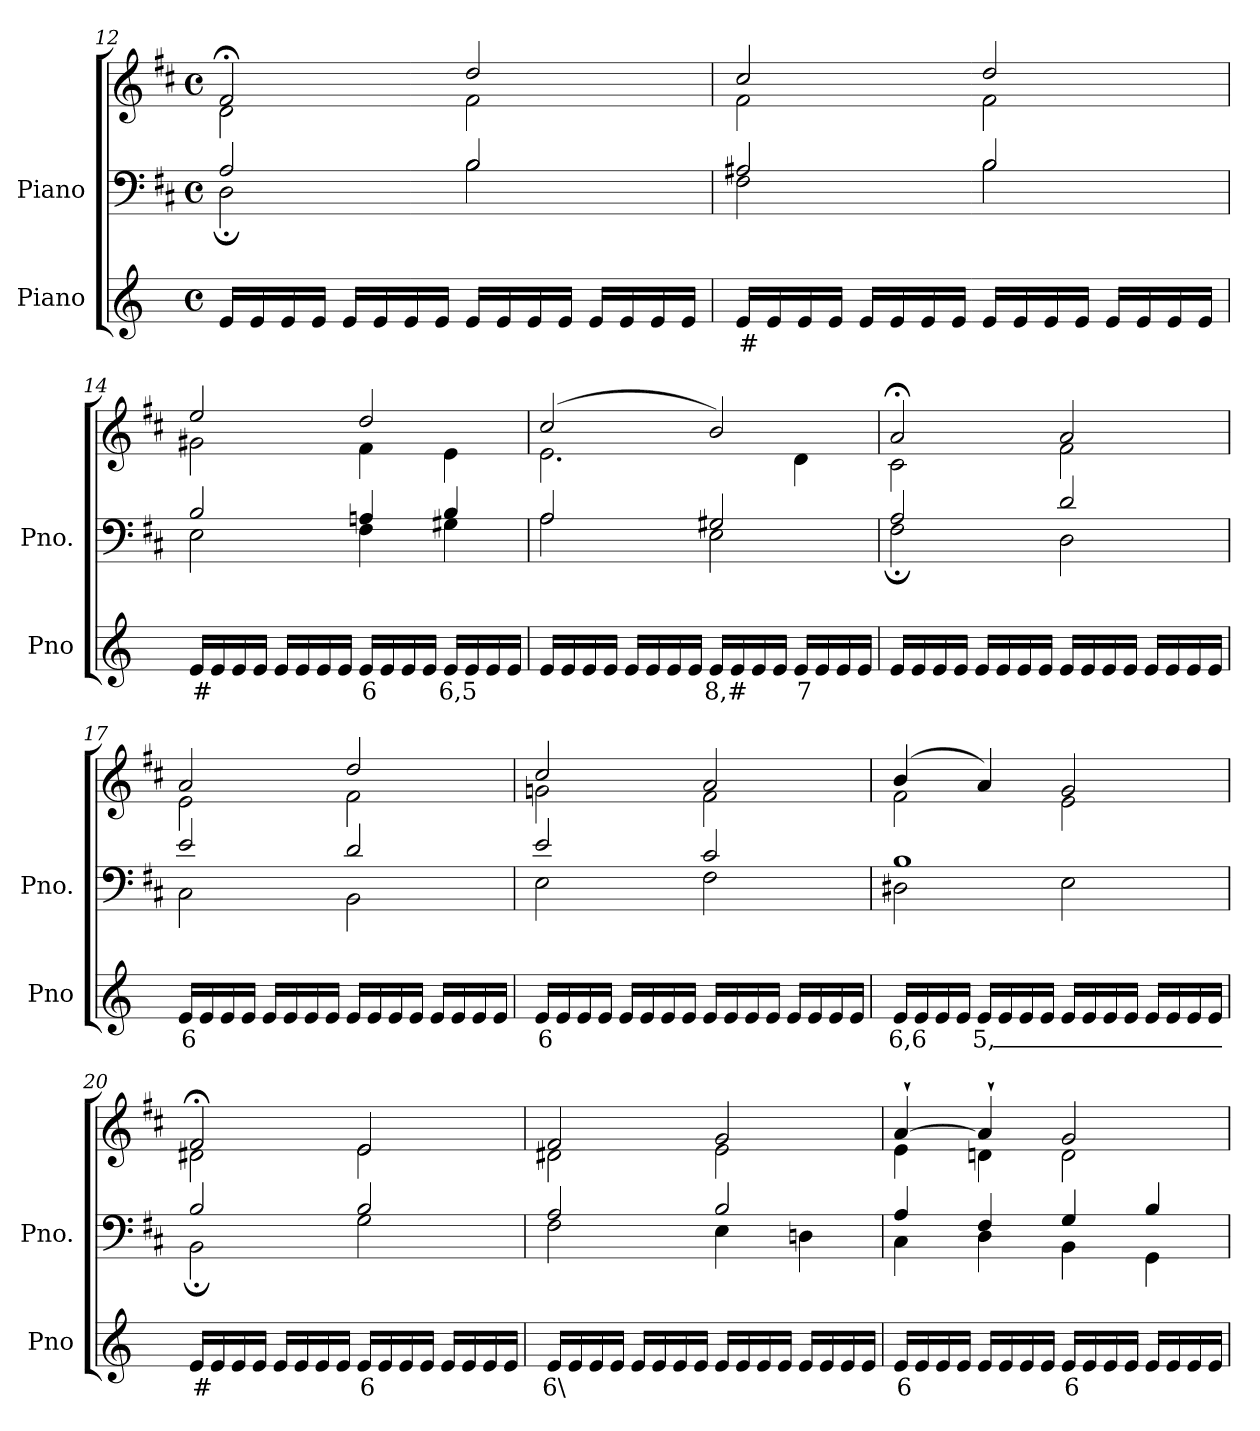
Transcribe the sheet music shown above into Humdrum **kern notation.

**kern	**text	**kern	**kern
*part2	*part2	*part1	*part1
*staff3	*staff3	*staff2	*staff1
*I"Piano	*	*I"Piano	*
*I'Pno	*	*I'Pno.	*
*clefG2	*	*clefF4	*clefG2
*k[]	*	*k[f#c#]	*k[f#c#]
*M4/4	*	*M4/4	*M4/4
*met(c)	*	*met(c)	*met(c)
=12	=12	=12	=12
*	*	*^	*^
16e/LL	.	2A/	2D;\	2f#;</	2d\
16e/	.	.	.	.	.
16e/	.	.	.	.	.
16e/JJ	.	.	.	.	.
16e/LL	.	.	.	.	.
16e/	.	.	.	.	.
16e/	.	.	.	.	.
16e/JJ	.	.	.	.	.
16e/LL	.	2B/	2B\	2dd/	2f#\
16e/	.	.	.	.	.
16e/	.	.	.	.	.
16e/JJ	.	.	.	.	.
16e/LL	.	.	.	.	.
16e/	.	.	.	.	.
16e/	.	.	.	.	.
16e/JJ	.	.	.	.	.
=13	=13	=13	=13	=13	=13
!	!LO:LY:b	!	!	!	!
16e/LL	#	2A#X/	2F#\	2cc#/	2f#\
16e/	.	.	.	.	.
16e/	.	.	.	.	.
16e/JJ	.	.	.	.	.
16e/LL	.	.	.	.	.
16e/	.	.	.	.	.
16e/	.	.	.	.	.
16e/JJ	.	.	.	.	.
16e/LL	.	2B/	2B\	2dd/	2f#\
16e/	.	.	.	.	.
16e/	.	.	.	.	.
16e/JJ	.	.	.	.	.
16e/LL	.	.	.	.	.
16e/	.	.	.	.	.
16e/	.	.	.	.	.
16e/JJ	.	.	.	.	.
=14	=14	=14	=14	=14	=14
!	!LO:LY:b	!	!	!	!
16e/LL	#	2B/	2E\	2ee/	2g#X\
16e/	.	.	.	.	.
16e/	.	.	.	.	.
16e/JJ	.	.	.	.	.
16e/LL	.	.	.	.	.
16e/	.	.	.	.	.
16e/	.	.	.	.	.
16e/JJ	.	.	.	.	.
!	!LO:LY:b	!	!	!	!
16e/LL	6	4An/	4F#\	2dd/	4f#\
16e/	.	.	.	.	.
16e/	.	.	.	.	.
16e/JJ	.	.	.	.	.
!	!LO:LY:b	!	!	!	!
16e/LL	6,5	4B/	4G#X\	.	4e\
16e/	.	.	.	.	.
16e/	.	.	.	.	.
16e/JJ	.	.	.	.	.
=15	=15	=15	=15	=15	=15
16e/LL	.	2A/	2A\	(>2cc#/	2.e\
16e/	.	.	.	.	.
16e/	.	.	.	.	.
16e/JJ	.	.	.	.	.
16e/LL	.	.	.	.	.
16e/	.	.	.	.	.
16e/	.	.	.	.	.
16e/JJ	.	.	.	.	.
!	!LO:LY:b	!	!	!	!
16e/LL	8,#	2G#X/	2E\	2b/)	.
16e/	.	.	.	.	.
16e/	.	.	.	.	.
16e/JJ	.	.	.	.	.
!	!LO:LY:b	!	!	!	!
16e/LL	7	.	.	.	4d\
16e/	.	.	.	.	.
16e/	.	.	.	.	.
16e/JJ	.	.	.	.	.
=16	=16	=16	=16	=16	=16
16e/LL	.	2A/	2F#;\	2a;</	2c#\
16e/	.	.	.	.	.
16e/	.	.	.	.	.
16e/JJ	.	.	.	.	.
16e/LL	.	.	.	.	.
16e/	.	.	.	.	.
16e/	.	.	.	.	.
16e/JJ	.	.	.	.	.
16e/LL	.	2d/	2D\	2a/	2f#\
16e/	.	.	.	.	.
16e/	.	.	.	.	.
16e/JJ	.	.	.	.	.
16e/LL	.	.	.	.	.
16e/	.	.	.	.	.
16e/	.	.	.	.	.
16e/JJ	.	.	.	.	.
=17	=17	=17	=17	=17	=17
!	!LO:LY:b	!	!	!	!
16e/LL	6	2e/	2C#\	2a/	2e\
16e/	.	.	.	.	.
16e/	.	.	.	.	.
16e/JJ	.	.	.	.	.
16e/LL	.	.	.	.	.
16e/	.	.	.	.	.
16e/	.	.	.	.	.
16e/JJ	.	.	.	.	.
16e/LL	.	2d/	2BB\	2dd/	2f#\
16e/	.	.	.	.	.
16e/	.	.	.	.	.
16e/JJ	.	.	.	.	.
16e/LL	.	.	.	.	.
16e/	.	.	.	.	.
16e/	.	.	.	.	.
16e/JJ	.	.	.	.	.
=18	=18	=18	=18	=18	=18
!	!LO:LY:b	!	!	!	!
16e/LL	6	2e/	2E\	2cc#/	2gn\
16e/	.	.	.	.	.
16e/	.	.	.	.	.
16e/JJ	.	.	.	.	.
16e/LL	.	.	.	.	.
16e/	.	.	.	.	.
16e/	.	.	.	.	.
16e/JJ	.	.	.	.	.
16e/LL	.	2c#/	2F#\	2a/	2f#\
16e/	.	.	.	.	.
16e/	.	.	.	.	.
16e/JJ	.	.	.	.	.
16e/LL	.	.	.	.	.
16e/	.	.	.	.	.
16e/	.	.	.	.	.
16e/JJ	.	.	.	.	.
=19	=19	=19	=19	=19	=19
!	!LO:LY:b	!	!	!	!
16e/LL	6,6	1B	2D#X\	(>4b/	2f#\
16e/	.	.	.	.	.
16e/	.	.	.	.	.
16e/JJ	.	.	.	.	.
!	!LO:LY:b	!	!	!	!
16e/LL	5,_	.	.	4a/)	.
16e/	.	.	.	.	.
16e/	.	.	.	.	.
16e/JJ	.	.	.	.	.
16e/LL	.	.	2E\	2g/	2e\
16e/	.	.	.	.	.
16e/	.	.	.	.	.
16e/JJ	.	.	.	.	.
16e/LL	.	.	.	.	.
16e/	.	.	.	.	.
16e/	.	.	.	.	.
16e/JJ	.	.	.	.	.
=20	=20	=20	=20	=20	=20
!	!LO:LY:b	!	!	!	!
16e/LL	#	2B/	2BB;\	2f#;</	2d#X\
16e/	.	.	.	.	.
16e/	.	.	.	.	.
16e/JJ	.	.	.	.	.
16e/LL	.	.	.	.	.
16e/	.	.	.	.	.
16e/	.	.	.	.	.
16e/JJ	.	.	.	.	.
!	!LO:LY:b	!	!	!	!
16e/LL	6	2B/	2G\	2e/	2e\
16e/	.	.	.	.	.
16e/	.	.	.	.	.
16e/JJ	.	.	.	.	.
16e/LL	.	.	.	.	.
16e/	.	.	.	.	.
16e/	.	.	.	.	.
16e/JJ	.	.	.	.	.
=21	=21	=21	=21	=21	=21
!	!LO:LY:b	!	!	!	!
16e/LL	6\	2A/	2F#\	2f#/	2d#X\
16e/	.	.	.	.	.
16e/	.	.	.	.	.
16e/JJ	.	.	.	.	.
16e/LL	.	.	.	.	.
16e/	.	.	.	.	.
16e/	.	.	.	.	.
16e/JJ	.	.	.	.	.
16e/LL	.	2B/	4E\	2g/	2e\
16e/	.	.	.	.	.
16e/	.	.	.	.	.
16e/JJ	.	.	.	.	.
!	!LO:LY:b	!	!	!	!
16e/LL	_	.	4Dn\	.	.
16e/	.	.	.	.	.
16e/	.	.	.	.	.
16e/JJ	.	.	.	.	.
=22	=22	=22	=22	=22	=22
!	!LO:LY:b	!	!	!	!
16e/LL	6	4A/	4C#\	[4a`/	4e\
16e/	.	.	.	.	.
16e/	.	.	.	.	.
16e/JJ	.	.	.	.	.
16e/LL	.	4F#/	4D\	4a`/]	4dn\
16e/	.	.	.	.	.
16e/	.	.	.	.	.
16e/JJ	.	.	.	.	.
!	!LO:LY:b	!	!	!	!
16e/LL	6	4G/	4BB\	2g/	2d\
16e/	.	.	.	.	.
16e/	.	.	.	.	.
16e/JJ	.	.	.	.	.
16e/LL	.	4B/	4GG\	.	.
16e/	.	.	.	.	.
16e/	.	.	.	.	.
16e/JJ	.	.	.	.	.
*	*	*v	*v	*	*
*	*	*	*v	*v
=	=	=	=
*-	*-	*-	*-
